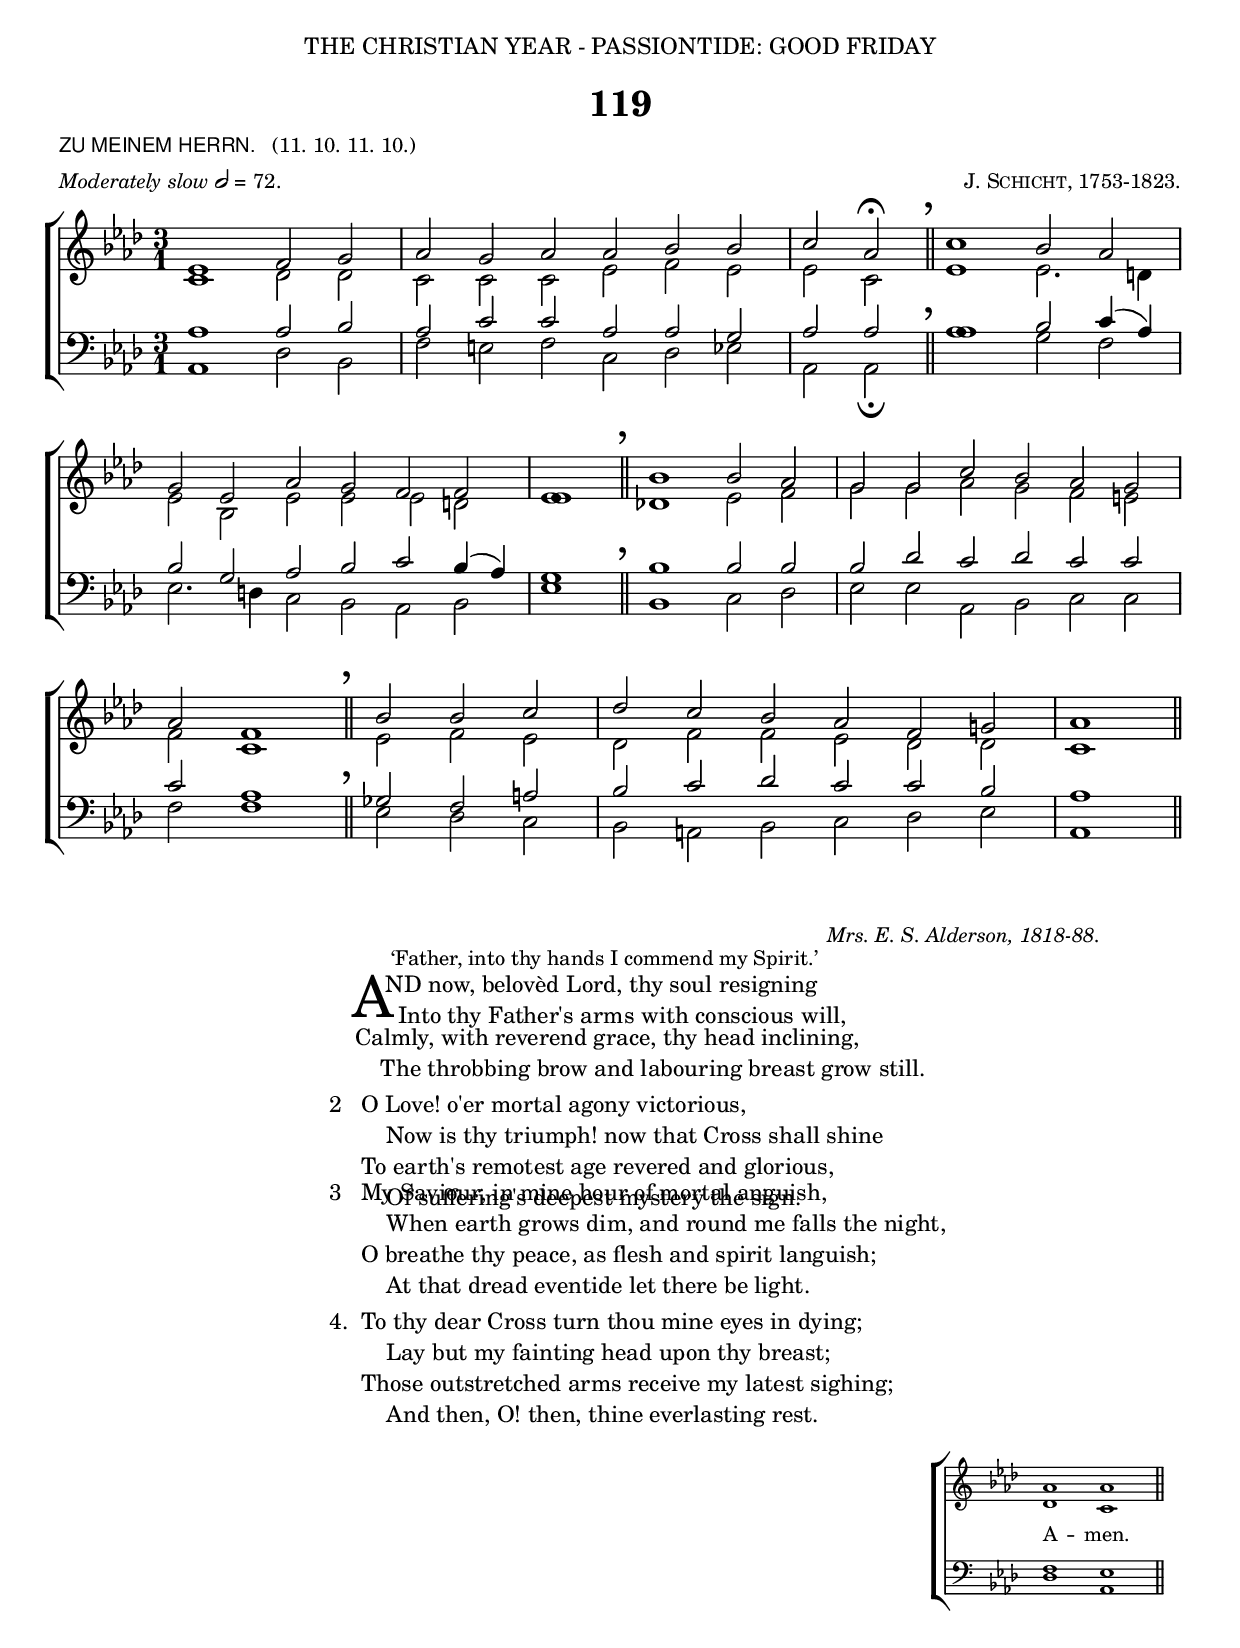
%%%% 191.png
%%%% Hymn 119. Zu meinem herrn. And now, beloved Lord, thy soul resigning.
%%%% Rev 2.

\version "2.10"
\header {
  dedication = \markup { \center-align { "THE CHRISTIAN YEAR - PASSIONTIDE: GOOD FRIDAY"
	\hspace #0.1 }}	
	
  title = "119"
  
  poet = \markup { \small {  \line { \sans {"ZU MEINEM HERRN."} \hspace #1 \roman {"(11. 10. 11. 10.)"}} }}
  
  meter = \markup { \small { \italic {Moderately slow} \general-align #Y #DOWN \note #"2" #0.5 = 72.} }
  
  arranger = \markup { \small \smallCaps "J. Schicht, 1753-1823." }
  
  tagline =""
}

%%%%%%%%%%%%%%%%%%%%%%%%%%% Macros

%%% generates the breathmarks

breathmark = { \override Score.RehearsalMark #'break-visibility = #begin-of-line-invisible
	\override Score.RehearsalMark #'Y-offset = #'4.0
	\override Score.RehearsalMark #'X-offset = #'-0.5
	\mark \markup {\fontsize #4 ","}
}

%% push a note slightly to the right

push = \once \override NoteColumn #'force-hshift = #0.4

%%% merge. Macro to pull note slightly leftwards.  Used to produce those partially merged wholenotes 

merge = \once \override NoteColumn #'force-hshift = #-0.01		  

%% Used to pull a note left. Used when a slurred note pair straddles a longer note above when notecolumn force-hshift does not work 		 
straddle =  { \once \override Score.SeparationItem #'padding = #2
              \once \override NoteHead #'X-offset = #-3.0
              \once \override Stem #'X-offset = #-3.0 }
	      
%%%%%%%%%%%%%%%%%%%%%%%%%%% End of macro definitions

%%% SATB voices

global = {
  \time 3/1
  \key aes \major
  \set Staff.midiInstrument = "church organ"
}

soprano = \relative c' { 
  \partial 1*2 ees1 f2 g | aes g aes aes bes bes | c aes ^\fermata \breathmark \bar "||" c1 bes2 aes | \break
  g ees aes g f f | ees1 \breathmark \bar "||" bes'1 bes2 aes | g g c bes aes g | \break
  aes f1 \breathmark \bar "||" bes2 bes c | des c bes aes f g! | aes1 \bar "||"
} 
   
alto = \relative c' {
  c1 des2 des | c c c ees f ees | ees c \bar "||" ees1 ees2. d4 |
  ees2 bes ees ees ees d | \merge ees1 \bar "||" des! ees2 f | g g aes g f e |
  f c1 \bar "||" ees2 f ees | des f f ees des des | c1 \bar "||"
}

tenor = \relative c {\clef bass 
  aes'1 aes2 bes | aes c c aes aes g | aes aes \bar "||" aes1 bes2 c4( aes) |
  bes2 g aes bes c bes4(aes) | g1 \bar "||" bes1 bes2 bes | bes des c des c c |
  c aes1 \bar "||" ges2 f a | bes c des c c bes | aes1 \bar "||"
}

bass = \relative c {\clef bass 
  aes1 des2 bes | f' e f c des ees | aes, aes _\fermata \bar "||" \merge aes'1 g2 f |
  ees2. d4 c2 bes aes bes | ees1 \bar "||" bes1 c2 des | ees ees aes, bes c c |
  f f1 \bar "||" ees2 des c | bes a bes c des ees | aes,1 \bar "||"  
}

#(ly:set-option 'point-and-click #f)

\paper {
  #(set-paper-size "a4")
%  annotate-spacing = ##t
  print-page-number = ##f
  ragged-last-bottom = ##t
  ragged-bottom = ##t
}

\book{

%%% Score block	

\score{
\new ChoirStaff	
<<
	\context Staff = upper << 
	\context Voice = sopranos { \voiceOne \global \soprano }
	\context Voice = altos    { \voiceTwo \global \alto }
	                      >>
	\context Staff = lower <<
	\context Voice = tenors { \voiceOne \global \tenor }
	\context Voice = basses { \voiceTwo \global \bass }
			        >>
>>
\layout {
		indent=0
		\context { \Score \remove "Bar_number_engraver" }
		\context { \Score \remove "Mark_engraver"  }
                \context { \Staff \consists "Mark_engraver"  }
	} %% close layout
	
%%% Hymn Midi	

\midi { \context { \Score tempoWholesPerMinute = #(ly:make-moment 72 2)}} 

} %%% Score bracket

%%% Hymn Note and Lyric Attribution and title markup

\markup { \small { \hspace #74 \italic "Mrs. E. S. Alderson, 1818-88." } }

\markup { \hspace #32 \small "‘Father, into thy hands I commend my Spirit.’" }

%%% Main lyric block

\markup { \hspace #26 %%add space as necc. to center the column
          \column { %%% one super column for the entire block of lyrics
	                 \column { %%verse 1 is a column of 2 lines  
	                  \line { \hspace #2.2 \column { \lower #2.4 \fontsize #8 "A" }   %%Drop Cap goes here
				  \hspace #-1.4    %% adjust this if other letters are too far from Drop Cap
				  \column  { \raise #0.0 "ND now, belovèd Lord, thy soul resigning"
			                                 "  Into thy Father's arms with conscious will," } }  
	                  \line {  \hspace #2.5  %%adjust hspace until this line left edge is flush with Drop Cap
				   \lower  #1.56  %%adjust this until the line spacing looks right
				   \column {   
					   "Calmly, with reverend grace, thy head inclining,"
					   "    The throbbing brow and labouring breast grow still."
			  		}} 
			         } %%% finish verse 1	
			\hspace #1 
           		\line { "2  "
			   \column {	     
				  "O Love! o'er mortal agony victorious,"
				  "    Now is thy triumph! now that Cross shall shine"
				  "To earth's remotest age revered and glorious,"
				  "    Of suffering's deepest mystery the sign."
			}} 
    }	%%% end super column  
}	


%%% fake score block to occupy space and force a pagebreak.  Can't think of a better way of doing this.
\score{
	{s4 }
\header { breakbefore = ##f piece = ##f opus = ##f tagline = ##f }
\layout{	
	\context { \Staff
		\remove Time_signature_engraver
		\remove Key_engraver
		\remove Clef_engraver
		\remove Staff_symbol_engraver
}}}


%%% second page
%%% continuation of  lyrics

\markup { \hspace #26   %%add space as necc. to center the column
          \column { 
		  	\hspace #1 
           		\line { "3  "
			   \column {	     
				   "My Saviour, in mine hour of mortal anguish,"
				   "    When earth grows dim, and round me falls the night,"
				   "O breathe thy peace, as flesh and spirit languish;"
				   "    At that dread eventide let there be light."
			}}      
    		        \hspace #1 
           		\line {"4. "
			  \column {	     
				  "To thy dear Cross turn thou mine eyes in dying;"
				  "    Lay but my fainting head upon thy breast;"
				  "Those outstretched arms receive my latest sighing;"
				  "    And then, O! then, thine everlasting rest."
			}}
	  }
} %%% lyric markup bracket

%%% Amen score block
\score{
  \new ChoirStaff
   <<
        \context Staff = upper \with { fontSize = #-3  \override StaffSymbol #'staff-space = #(magstep -2) }  
	                      << 
	\context Voice = "sopranos" { \relative c' { \clef treble \global \voiceOne aes'1 aes \bar "||" }}
	\context Voice = "altos"    { \relative c' { \clef treble \global \voiceTwo des1 c \bar "||" }}
	                      >>
			  
	\context Lyrics \lyricsto "altos" {\override LyricText #'font-size = #-1  A -- men. }
	
	\context Staff = lower \with { fontSize = #-3  \override StaffSymbol #'staff-space = #(magstep -2) }  
	                       << 
	\context Voice = "tenors" { \relative c { \clef bass \global \voiceThree f1 ees \bar "||" }}
	\context Voice = "basses" { \relative c { \clef bass \global \voiceFour  des1 aes \bar "||" }}
			        >> 
  >>			      
\header { breakbefore = ##f piece = " " opus = " " }

\layout { 
      \context { \Score timing = ##f }
	ragged-right = ##t
	indent = 15\cm
	\context { \Staff \remove Time_signature_engraver }

       } %% close layout

%%% Amen Midi

\midi { \context { \Score tempoWholesPerMinute = #(ly:make-moment 72 2) }} 

}
	
%%% alternative hymns also suitable

\markup { \hspace #30 \italic "Or the following: " \small  "102  O sacred head, sore wounded." }

\markup {\hspace #38 \italic "The following are also suitable:"}

\markup { \hspace #36 \column {
	\small {
	"  80  My God, I love thee; not because."
	"  95  Sing, my tongue, the glorious battle."
	"471  Praise to the Holiest in the height."  }
}} 

} %%% book bracket
